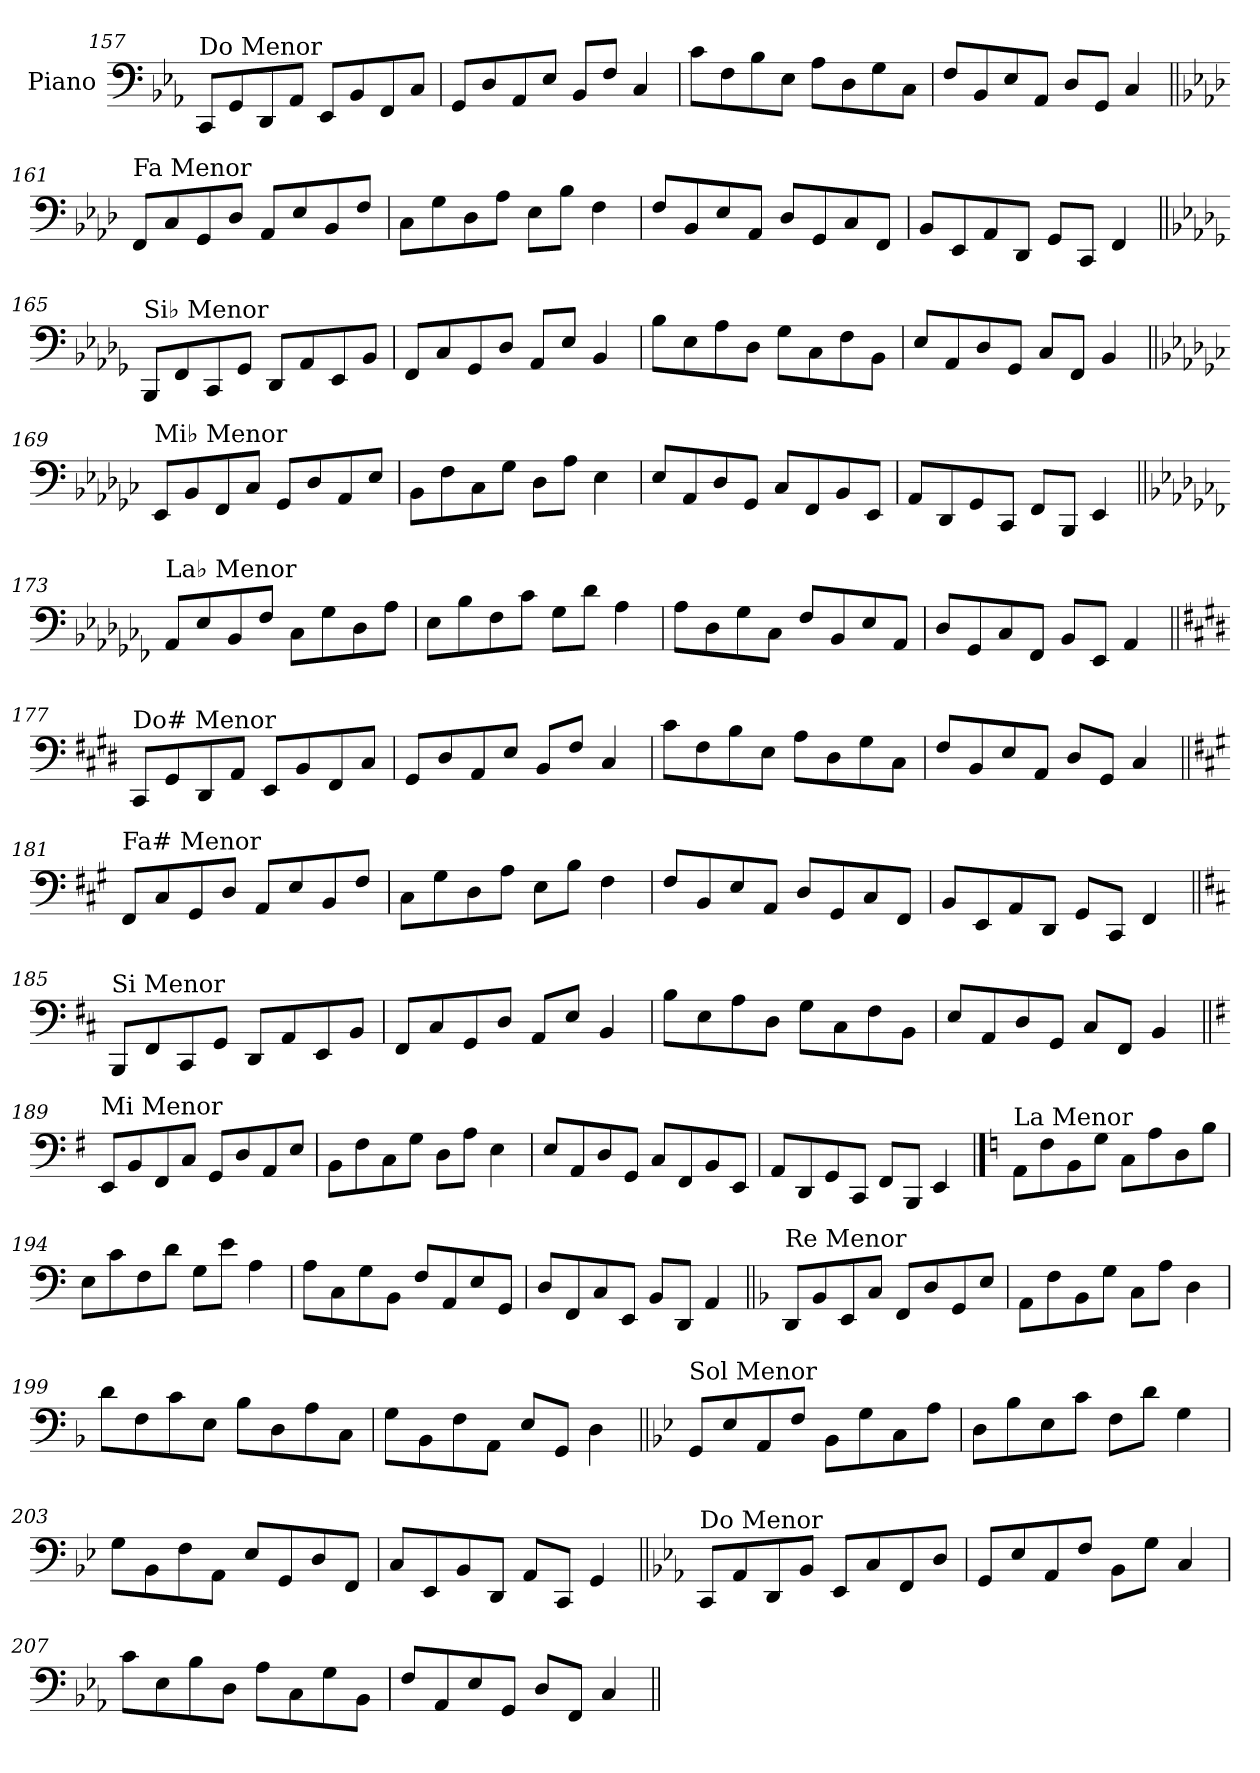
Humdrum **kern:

**kern
*part1
*staff1
*I"Piano
*I'Pno.
!!LO:LB:g=z
*clefF4
*k[b-e-a-]
=157
!LO:TX:a:t=Do Menor
8CC/L
8GG/
8DD/
8AA-/J
8EE-/L
8BB-/
8FF/
8C/J
=158
8GG/L
8D/
8AA-/
8E-/J
8BB-/L
8F/J
4C/
=159
8c\L
8F\
8B-\
8E-\J
8A-\L
8D\
8G\
8C\J
=160
8F/L
8BB-/
8E-/
8AA-/J
8D/L
8GG/J
4C/
!!LO:LB:g=z
=161||
*k[b-e-a-d-]
!LO:TX:a:t=Fa Menor
8FF/L
8C/
8GG/
8D-/J
8AA-/L
8E-/
8BB-/
8F/J
=162
8C\L
8G\
8D-\
8A-\J
8E-\L
8B-\J
4F\
=163
8F/L
8BB-/
8E-/
8AA-/J
8D-/L
8GG/
8C/
8FF/J
=164
8BB-/L
8EE-/
8AA-/
8DD-/J
8GG/L
8CC/J
4FF/
!!LO:LB:g=z
=165||
*k[b-e-a-d-g-]
!LO:TX:a:t=Si♭ Menor
8BBB-/L
8FF/
8CC/
8GG-/J
8DD-/L
8AA-/
8EE-/
8BB-/J
=166
8FF/L
8C/
8GG-/
8D-/J
8AA-/L
8E-/J
4BB-/
=167
8B-\L
8E-\
8A-\
8D-\J
8G-\L
8C\
8F\
8BB-\J
=168
8E-/L
8AA-/
8D-/
8GG-/J
8C/L
8FF/J
4BB-/
!!LO:LB:g=z
=169||
*k[b-e-a-d-g-c-]
!LO:TX:a:t=Mi♭ Menor
8EE-/L
8BB-/
8FF/
8C-/J
8GG-/L
8D-/
8AA-/
8E-/J
=170
8BB-\L
8F\
8C-\
8G-\J
8D-\L
8A-\J
4E-\
=171
8E-/L
8AA-/
8D-/
8GG-/J
8C-/L
8FF/
8BB-/
8EE-/J
=172
8AA-/L
8DD-/
8GG-/
8CC-/J
8FF/L
8BBB-/J
4EE-/
!!LO:LB:g=z
=173||
*k[b-e-a-d-g-c-f-]
!LO:TX:a:t=La♭ Menor
8AA-/L
8E-/
8BB-/
8F-/J
8C-\L
8G-\
8D-\
8A-\J
=174
8E-\L
8B-\
8F-\
8c-\J
8G-\L
8d-\J
4A-\
=175
8A-\L
8D-\
8G-\
8C-\J
8F-/L
8BB-/
8E-/
8AA-/J
=176
8D-/L
8GG-/
8C-/
8FF-/J
8BB-/L
8EE-/J
4AA-/
!!LO:LB:g=z
=177||
*k[f#c#g#d#]
!LO:TX:a:t=Do# Menor
8CC#/L
8GG#/
8DD#/
8AA/J
8EE/L
8BB/
8FF#/
8C#/J
=178
8GG#/L
8D#/
8AA/
8E/J
8BB/L
8F#/J
4C#/
=179
8c#\L
8F#\
8B\
8E\J
8A\L
8D#\
8G#\
8C#\J
=180
8F#/L
8BB/
8E/
8AA/J
8D#/L
8GG#/J
4C#/
!!LO:LB:g=z
=181||
*k[f#c#g#]
!LO:TX:a:t=Fa# Menor
8FF#/L
8C#/
8GG#/
8D/J
8AA/L
8E/
8BB/
8F#/J
=182
8C#\L
8G#\
8D\
8A\J
8E\L
8B\J
4F#\
=183
8F#/L
8BB/
8E/
8AA/J
8D/L
8GG#/
8C#/
8FF#/J
=184
8BB/L
8EE/
8AA/
8DD/J
8GG#/L
8CC#/J
4FF#/
!!LO:LB:g=z
=185||
*k[f#c#]
!LO:TX:a:t=Si Menor
8BBB/L
8FF#/
8CC#/
8GG/J
8DD/L
8AA/
8EE/
8BB/J
=186
8FF#/L
8C#/
8GG/
8D/J
8AA/L
8E/J
4BB/
=187
8B\L
8E\
8A\
8D\J
8G\L
8C#\
8F#\
8BB\J
=188
8E/L
8AA/
8D/
8GG/J
8C#/L
8FF#/J
4BB/
!!LO:LB:g=z
=189||
*k[f#]
!LO:TX:a:t=Mi Menor
8EE/L
8BB/
8FF#/
8C/J
8GG/L
8D/
8AA/
8E/J
=190
8BB\L
8F#\
8C\
8G\J
8D\L
8A\J
4E\
=191
8E/L
8AA/
8D/
8GG/J
8C/L
8FF#/
8BB/
8EE/J
=192
8AA/L
8DD/
8GG/
8CC/J
8FF#/L
8BBB/J
4EE/
!!LO:PB:g=z
==193
*k[]
!LO:TX:a:t=La Menor
8AA\L
8F\
8BB\
8G\J
8C\L
8A\
8D\
8B\J
=194
8E\L
8c\
8F\
8d\J
8G\L
8e\J
4A\
=195
8A\L
8C\
8G\
8BB\J
8F/L
8AA/
8E/
8GG/J
=196
8D/L
8FF/
8C/
8EE/J
8BB/L
8DD/J
4AA/
!!LO:LB:g=z
=197||
*k[b-]
!LO:TX:a:t=Re Menor
8DD/L
8BB-/
8EE/
8C/J
8FF/L
8D/
8GG/
8E/J
=198
8AA\L
8F\
8BB-\
8G\J
8C\L
8A\J
4D\
=199
8d\L
8F\
8c\
8E\J
8B-\L
8D\
8A\
8C\J
=200
8G\L
8BB-\
8F\
8AA\J
8E/L
8GG/J
4D\
!!LO:LB:g=z
=201||
*k[b-e-]
!LO:TX:a:t=Sol Menor
8GG/L
8E-/
8AA/
8F/J
8BB-\L
8G\
8C\
8A\J
=202
8D\L
8B-\
8E-\
8c\J
8F\L
8d\J
4G\
=203
8G\L
8BB-\
8F\
8AA\J
8E-/L
8GG/
8D/
8FF/J
=204
8C/L
8EE-/
8BB-/
8DD/J
8AA/L
8CC/J
4GG/
!!LO:LB:g=z
=205||
*k[b-e-a-]
!LO:TX:a:t=Do Menor
8CC/L
8AA-/
8DD/
8BB-/J
8EE-/L
8C/
8FF/
8D/J
=206
8GG/L
8E-/
8AA-/
8F/J
8BB-\L
8G\J
4C/
=207
8c\L
8E-\
8B-\
8D\J
8A-\L
8C\
8G\
8BB-\J
=208
8F/L
8AA-/
8E-/
8GG/J
8D/L
8FF/J
4C/
=||
*-
